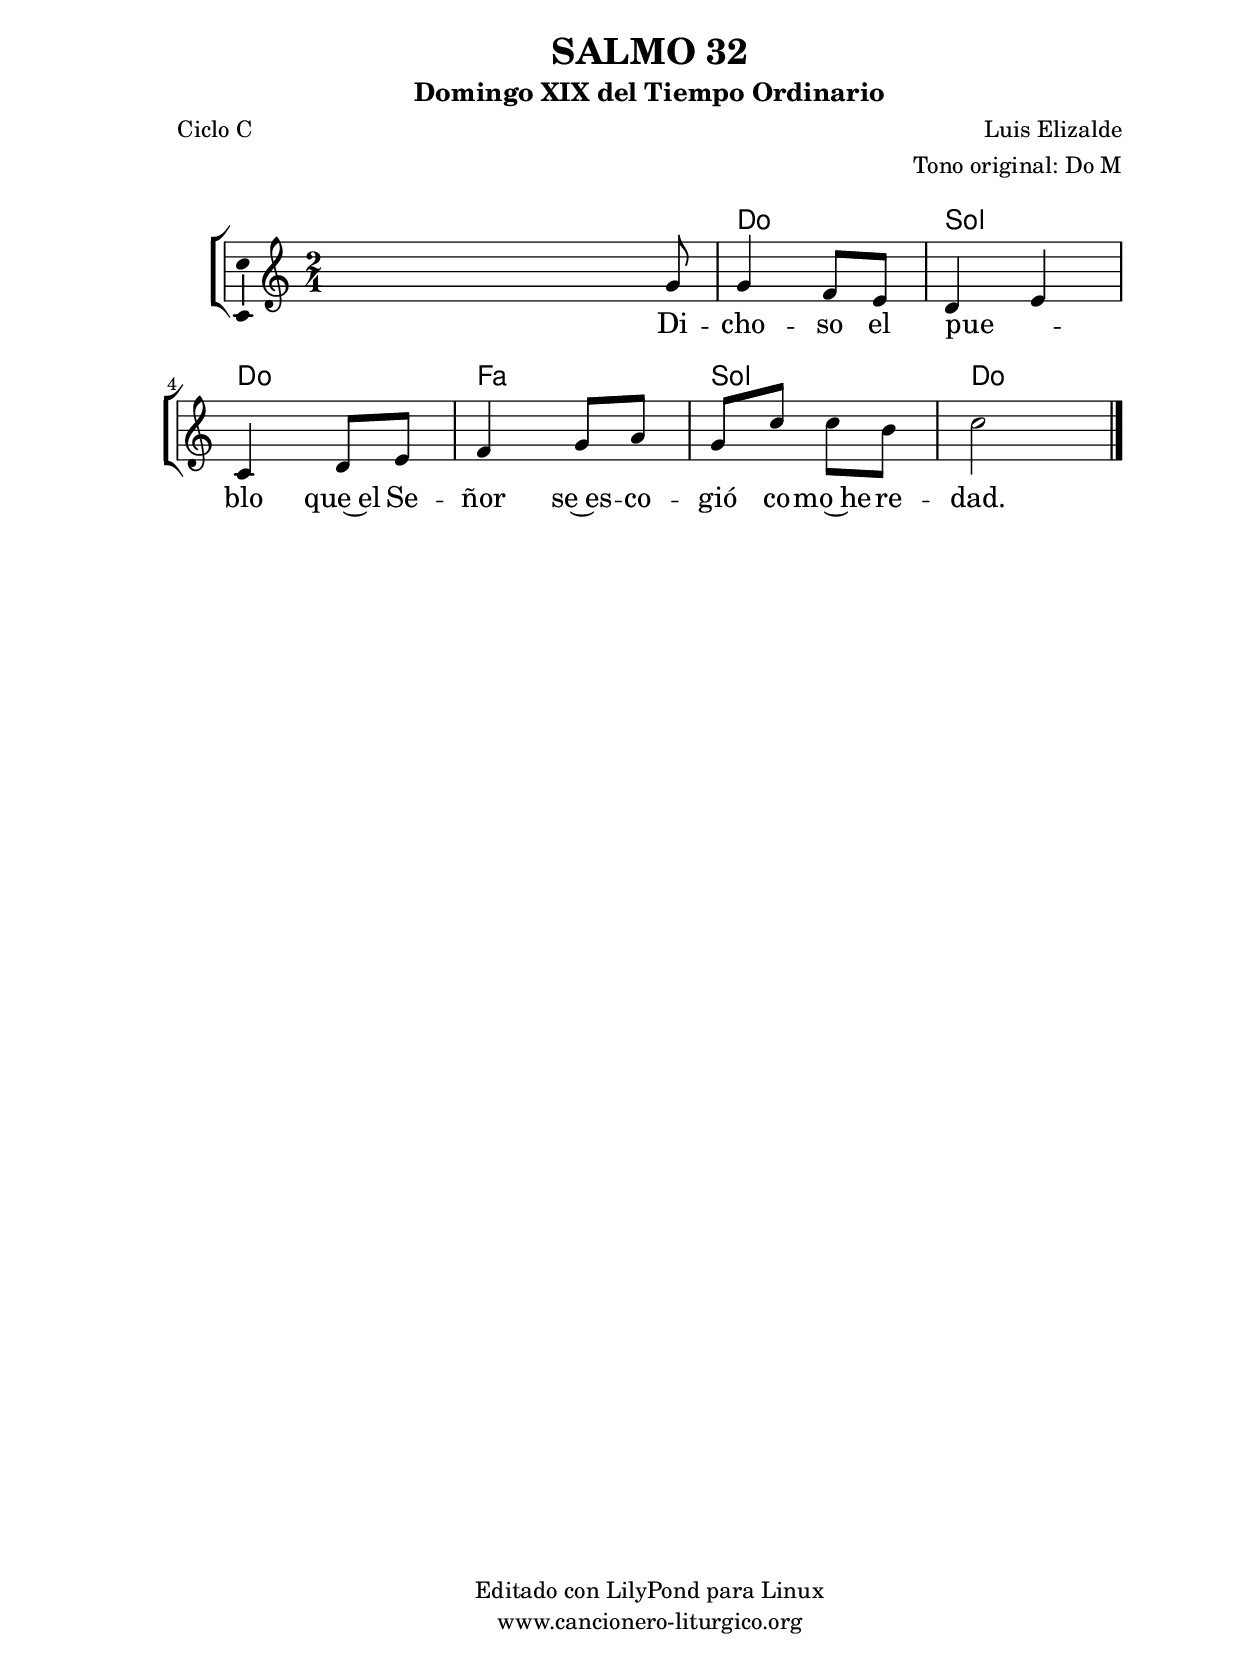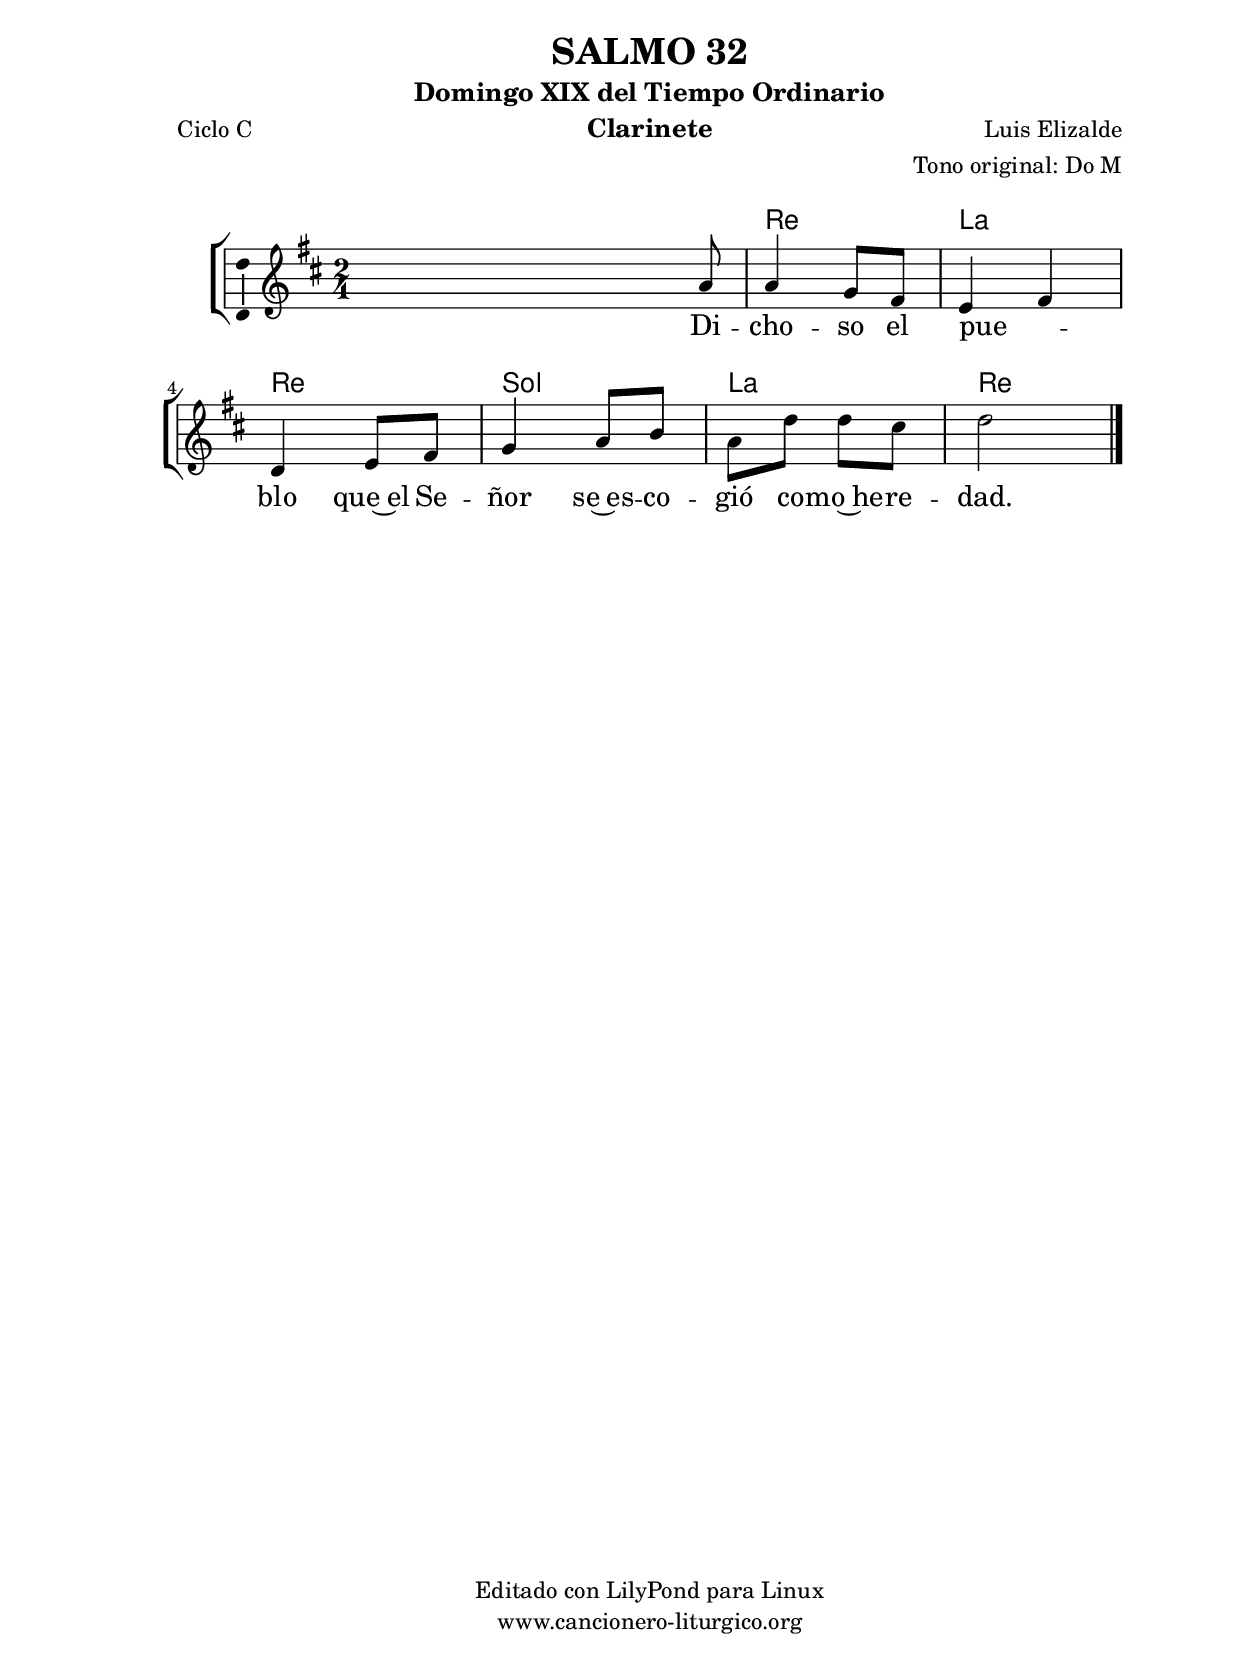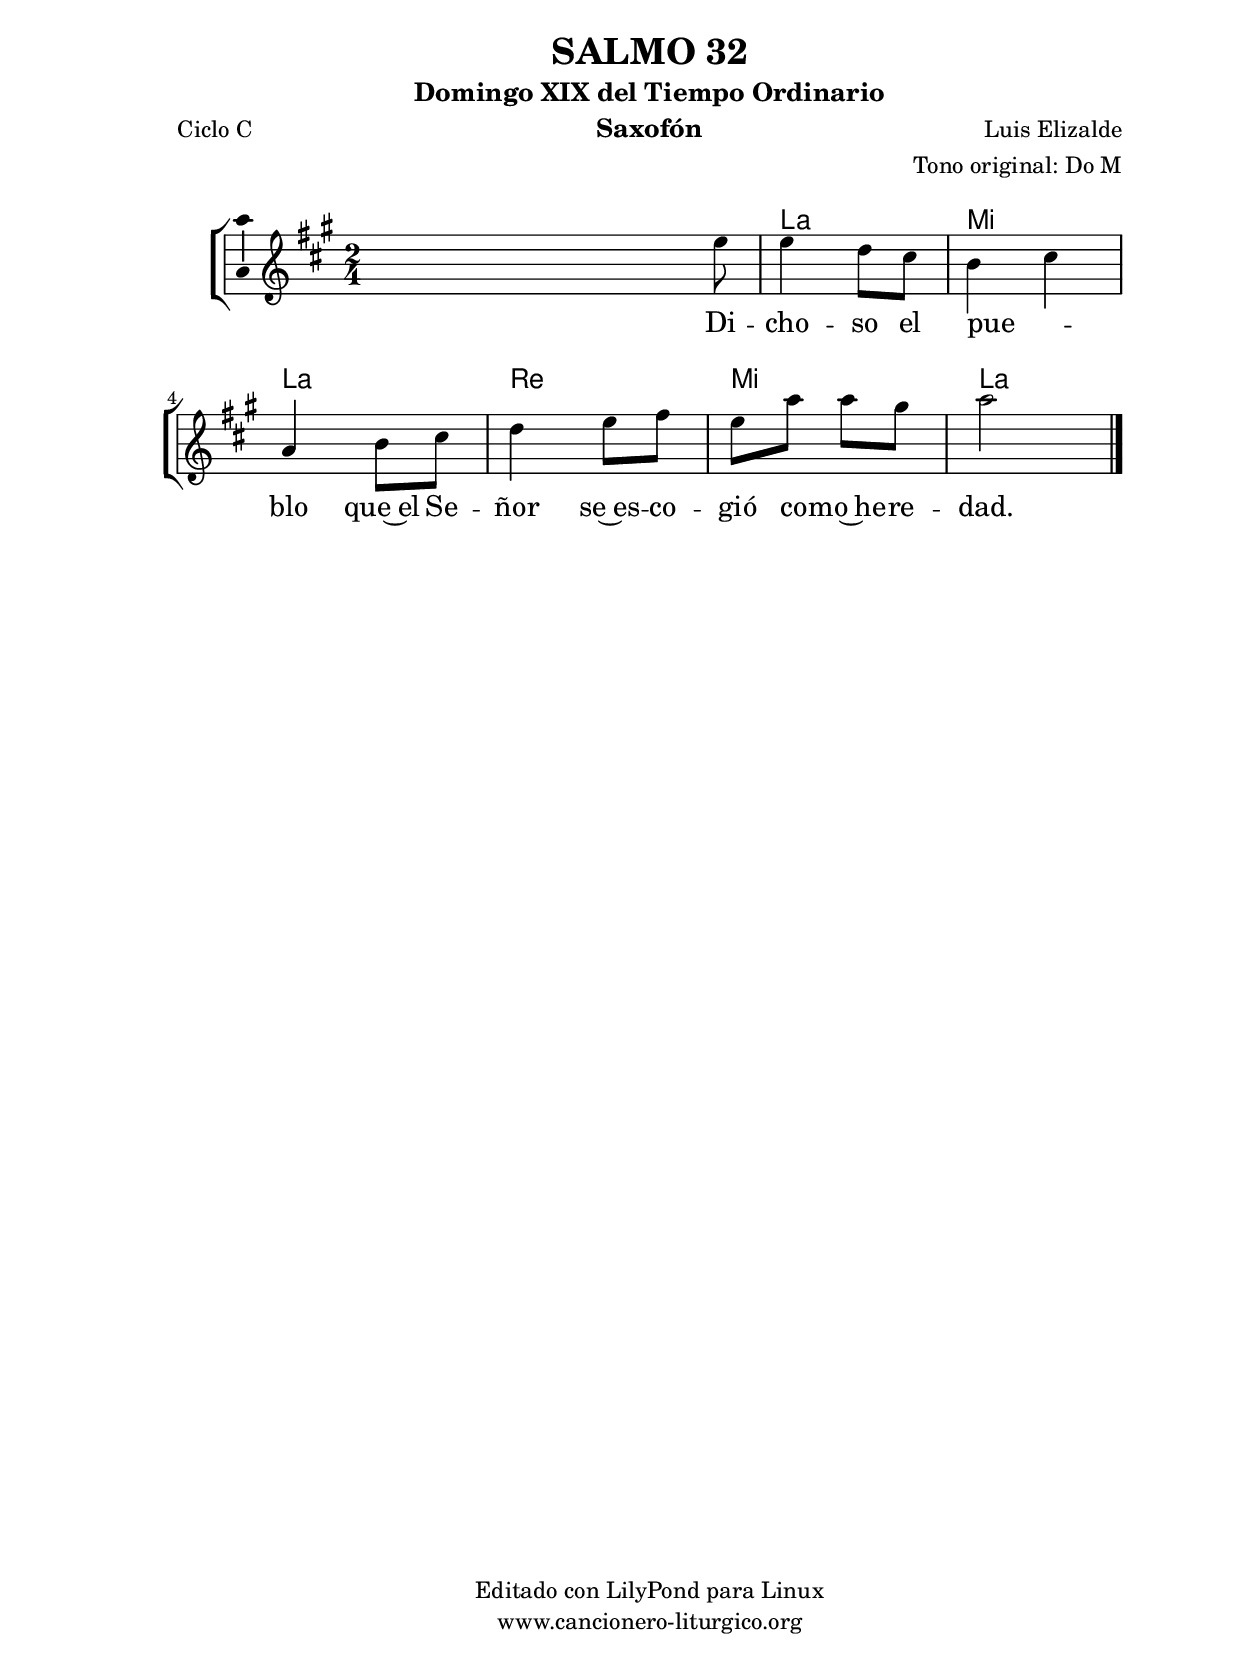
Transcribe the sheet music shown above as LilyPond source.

%
%para convertir .midi en .wav:
%timidity filename.midi -Ow -o finename.wav
%
%
%Para convertir de .wav a .mp3:
%lame -h -m j filename.wav
%
%
%para escuchar el midi:
%timidity nombrefichero.midi
%


%versión de lilypond para la que se ha escrito esta partitura:
\version "2.16.0"

	%Tamaño papel
	#(set-default-paper-size "a4")
	%Tamaño partitura
	#(set-global-staff-size 20)
	%No responde al pulsar sobre una nota
	#(ly:set-option 'point-and-click #f)

%parámetros del encabezamiento:
\header {
	title = "SALMO 32"
	subtitle = "Domingo XIX del Tiempo Ordinario"
	composer = "Luis Elizalde"
	poet = "Ciclo C"
	meter = ""
	arranger = "Tono original: Do M"
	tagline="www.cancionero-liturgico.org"
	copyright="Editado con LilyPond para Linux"
	}

%parámetros asociados al papel:
\paper  {
	oddHeaderMarkup = \markup {\fill-line { \on-the-fly #not-first-page \fromproperty #'header:title \on-the-fly #not-first-page \fromproperty #'header:composer }}
	evenHeaderMarkup = \markup {\fill-line { \fromproperty #'header:composer \fromproperty #'header:title }}
	#(set-paper-size "a4")
	print-page-number = ##f
	first-page-number = 1
	print-first-page-number = ##f
%	head-separation = 3.0 \cm
	top-margin = 2.0 \cm
	bottom-margin = 0.5\cm
%%%	bottom-margin = -1.0\cm
	left-margin = 3.0 \cm
	line-width = 16.0 \cm 
	indent = 8\mm
	interscoreline = 2.\mm
	between-system-space = 15\mm
%	para que las partituras no llenen la hoja:
	ragged-bottom = ##t
%	idem para la última hoja:
	ragged-last-bottom = ##f
%	para que las partituras llenen el ancho del papel:
	ragged-last = ##f
	after-title-space = 2.5 \cm
%page-count=1
system-count=2

	%Flexible Vertical Spacing
%	markup-markup-spacing =
%	#'((basic-distance . 15) (minimum-distance . 15) (padding . 3))
	markup-system-spacing =
	#'((basic-distance . 15) (minimum-distance . 15) (padding . 3))
	system-system-spacing =
	#'((basic-distance . 15) (minimum-distance . 15) (padding . 3))
	score-system-spacing =
	#'((basic-distance . 15) (minimum-distance . 15) (padding . 5))
%	top-system-spacing = % header
%	#'((basic-distance . 8) (minimum-distance . 0) (padding . 3))
%	top-markup-spacing =
%	#'((basic-distance . 20) (minimum-distance . 20) (padding . 3))
	last-bottom-spacing = % footer
	#'((basic-distance . 5) (minimum-distance . 5) (padding . 3))
%	score-markup-spacing =
%	#'((basic-distance . 16) (minimum-distance . 13) (padding . 3))

	}


%parámetros que afectan a toda la partitura:
global =  {
	%clave de sol (G):
	\clef G
	%armadura:
%	\transpose f a
	\key c \major
	\tempo 4=80
	\set Score.tempoHideNote = ##t
	}


acordes = {
	\italianChords
	\chordmode {
%	\transpose f a
{

s2
c2 g c f g c

	}
	}
}

melodia = 
%	\transpose f a
{
	\relative c''{

\time 2/4
s4 s8 g8
g4 f8 e
d4 e
c4 d8 e
f4 g8 a
g8 c c b
c2

	\bar "|."
	}
	}


texto = \lyricmode {
Di -- cho -- so el pue -- _ blo
que~el Se -- ñor se~es -- co -- gió co -- mo~he -- re -- dad.
	}


acordesStaff = \context ChordNames = acordesStaff <<
	\set chordChanges = ##t
	\acordes
	>>


vozStaff = \context Voice = vozStaff
\with {\consists "Ambitus_engraver"}
<<
%	\set Staff.instrumentName = ""
%	\set Staff.shortInstrumentName = ""
%	\set Staff.midiInstrument = #"clarinet"
%	\set Staff.midiInstrument = #"cello"
%	\set Staff.midiInstrument = #"flute"
	\set Staff.midiInstrument = #"electric guitar (jazz)"
%	\set Staff.midiInstrument = #"english horn"
%	\set Staff.midiInstrument = #"violin"
%	\set Staff.midiInstrument = #"glockenspiel"
	\set Staff.midiMinimumVolume = #0.7
	\set Staff.midiMaximumVolume = #0.9
	\global
	\melodia
	>>


textoStaff = \context Lyrics = textoStaff <<
	\lyricsto vozStaff \texto
	>>

\book {
	\score {
		\context ChoirStaff {
			\override StaffGroup.SystemStartBracket #'collapse-height = #1
			\override Score.SystemStartBar #'collapse-height = #1
			<<
			\acordesStaff
			\vozStaff
			\textoStaff
			>>
			}
		\layout {
	    		\context {
				\Lyrics
				\override LyricText #'font-size = #2
				}
	   		 \context {
				\Score
				%fontSize = #3
				\override StaffSymbol #'staff-space = #(magstep +3)
				%\override Beam #'thickness = #0.55
				%\override SpacingSpanner #'spacing-increment = #1.0
				%\override Slur #'height-limit = #1.5
				}
			}
		}
	\score {
		\unfoldRepeats
		\context ChoirStaff {
			<<
			\acordesStaff
			\vozStaff
			>>
			}
		\midi {
	  		\context {
	  			\Score
				tempoWholesPerMinute = #(ly:make-moment 70 4)
				}
			}
		}
	}

%Partitura para clarinete
#(define output-suffix "C")
\book {
	\header{
		instrument = "Clarinete"
		}
	\score {
		\context ChoirStaff {
			\override StaffGroup.SystemStartBracket #'collapse-height = #1
			\override Score.SystemStartBar #'collapse-height = #1
\transpose c d
			<<
			\acordesStaff
			\vozStaff
			\textoStaff
			>>
			}
		\layout {
	    		\context {
				\Lyrics
				\override LyricText #'font-size = #2
				}
	   		 \context {
				\Score
				%fontSize = #3
				\override StaffSymbol #'staff-space = #(magstep +3)
				%\override Beam #'thickness = #0.55
				%\override SpacingSpanner #'spacing-increment = #1.0
				%\override Slur #'height-limit = #1.5
				}
			}
		}
	}

%Partitura para saxofón
#(define output-suffix "S")
\book {
	\header{
		instrument = "Saxofón"
		}
	\score {
		\context ChoirStaff {
			\override StaffGroup.SystemStartBracket #'collapse-height = #1
			\override Score.SystemStartBar #'collapse-height = #1
\transpose c a
			<<
			\acordesStaff
			\vozStaff
			\textoStaff
			>>
			}
		\layout {
	    		\context {
				\Lyrics
				\override LyricText #'font-size = #2
				}
	   		 \context {
				\Score
				%fontSize = #3
				\override StaffSymbol #'staff-space = #(magstep +3)
				%\override Beam #'thickness = #0.55
				%\override SpacingSpanner #'spacing-increment = #1.0
				%\override Slur #'height-limit = #1.5
				}
			}
		}
	}

